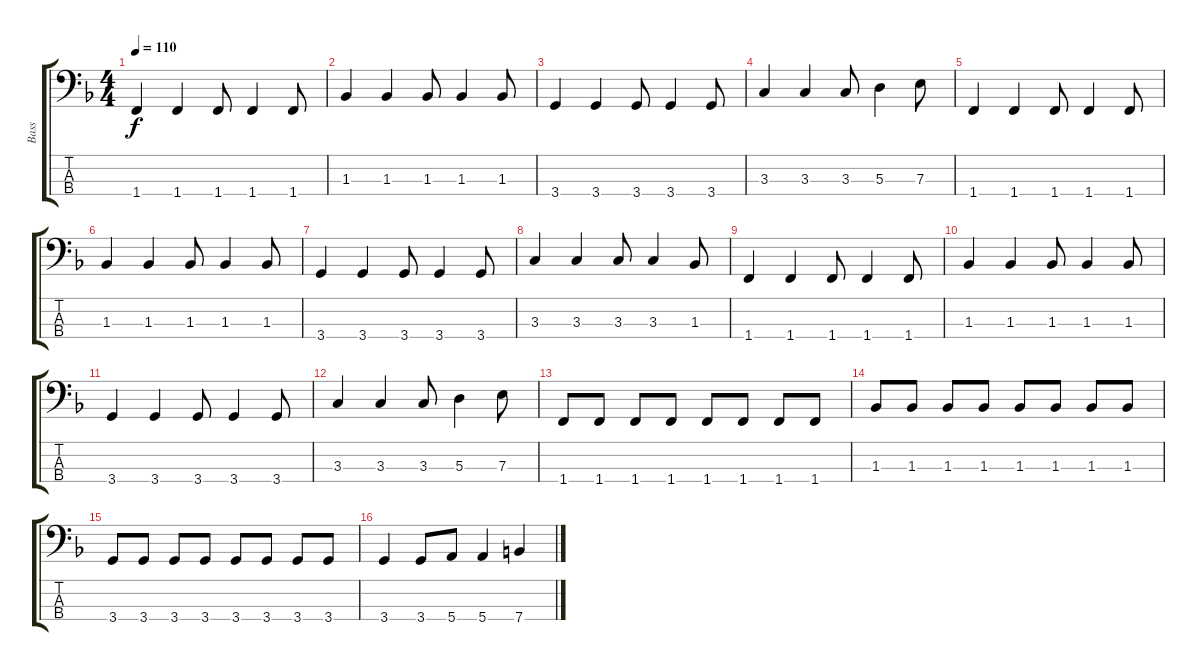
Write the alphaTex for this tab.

\track ("Bass" "Bass") {instrument electricbassfinger}
\staff {score tabs}
\tuning (G2 D2 A1 E1) {hide}
\ts (4 4)
\tempo 110
\clef f4
\ks f
1.4.4{dy f} 1.4.4 1.4.8 1.4.4 1.4.8 |
1.3.4 1.3.4 1.3.8 1.3.4 1.3.8 |
3.4.4 3.4.4 3.4.8 3.4.4 3.4.8 |
3.3.4 3.3.4 3.3.8 5.3.4 7.3.8 |
1.4.4 1.4.4 1.4.8 1.4.4 1.4.8 |
1.3.4 1.3.4 1.3.8 1.3.4 1.3.8 |
3.4.4 3.4.4 3.4.8 3.4.4 3.4.8 |
3.3.4 3.3.4 3.3.8 3.3.4 1.3.8 |
1.4.4 1.4.4 1.4.8 1.4.4 1.4.8 |
1.3.4 1.3.4 1.3.8 1.3.4 1.3.8 |
3.4.4 3.4.4 3.4.8 3.4.4 3.4.8 |
3.3.4 3.3.4 3.3.8 5.3.4 7.3.8 |
1.4.8 1.4.8 1.4.8 1.4.8 1.4.8 1.4.8 1.4.8 1.4.8 |
1.3.8 1.3.8 1.3.8 1.3.8 1.3.8 1.3.8 1.3.8 1.3.8 |
3.4.8 3.4.8 3.4.8 3.4.8 3.4.8 3.4.8 3.4.8 3.4.8 |
3.4.4 3.4.8 5.4.8 5.4.4 7.4.4
